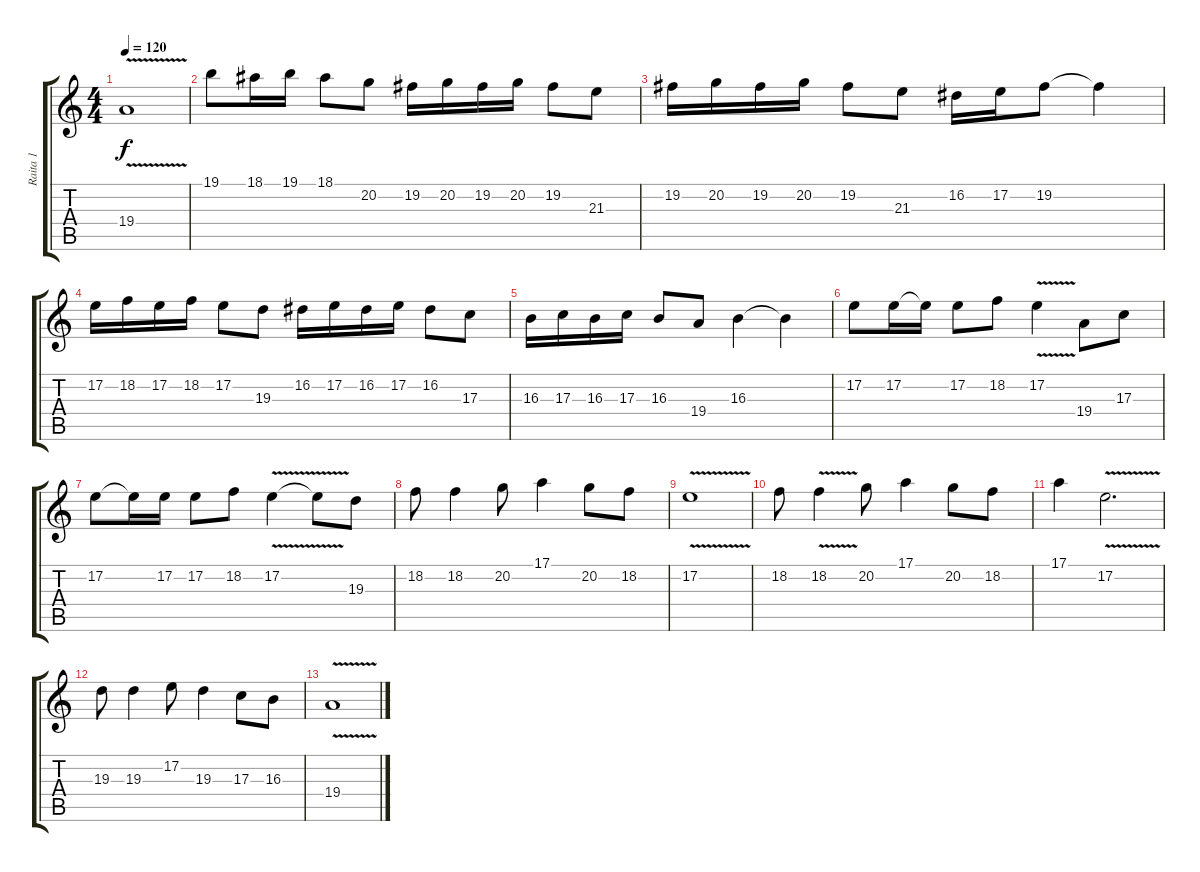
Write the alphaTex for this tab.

\track ("Raita 1" "Raita 1") {instrument violin}
\staff {score tabs}
\tuning (E4 B3 G3 D3 A2 E2) {hide}
\ts (4 4)
\tempo 120
\clef g2
\ks c
19.4{v}.1{dy f} |
19.1.8 18.1.16 19.1.16 18.1.8 20.2.8 19.2.16 20.2.16 19.2.16 20.2.16 19.2.8 21.3.8 |
19.2.16 20.2.16 19.2.16 20.2.16 19.2.8 21.3.8 16.2.16 17.2.16 19.2.8 19.2{t}.4 |
17.2.16 18.2.16 17.2.16 18.2.16 17.2.8 19.3.8 16.2.16 17.2.16 16.2.16 17.2.16 16.2.8 17.3.8 |
16.3.16 17.3.16 16.3.16 17.3.16 16.3.8 19.4.8 16.3.4 16.3{t}.4 |
17.2.8 17.2.16 17.2{t}.16 17.2.8 18.2.8 17.2{v}.4 19.4.8 17.3.8 |
17.2.8 17.2{t}.16 17.2.16 17.2.8 18.2.8 17.2{v}.4 17.2{t}.8 19.3.8 |
18.2.8 18.2.4 20.2.8 17.1.4 20.2.8 18.2.8 |
17.2{v}.1 |
18.2.8 18.2{v}.4 20.2.8 17.1.4 20.2.8 18.2.8 |
17.1.4 17.2{v}.2{d} |
19.3.8 19.3.4 17.2.8 19.3.4 17.3.8 16.3.8 |
19.4{v}.1
